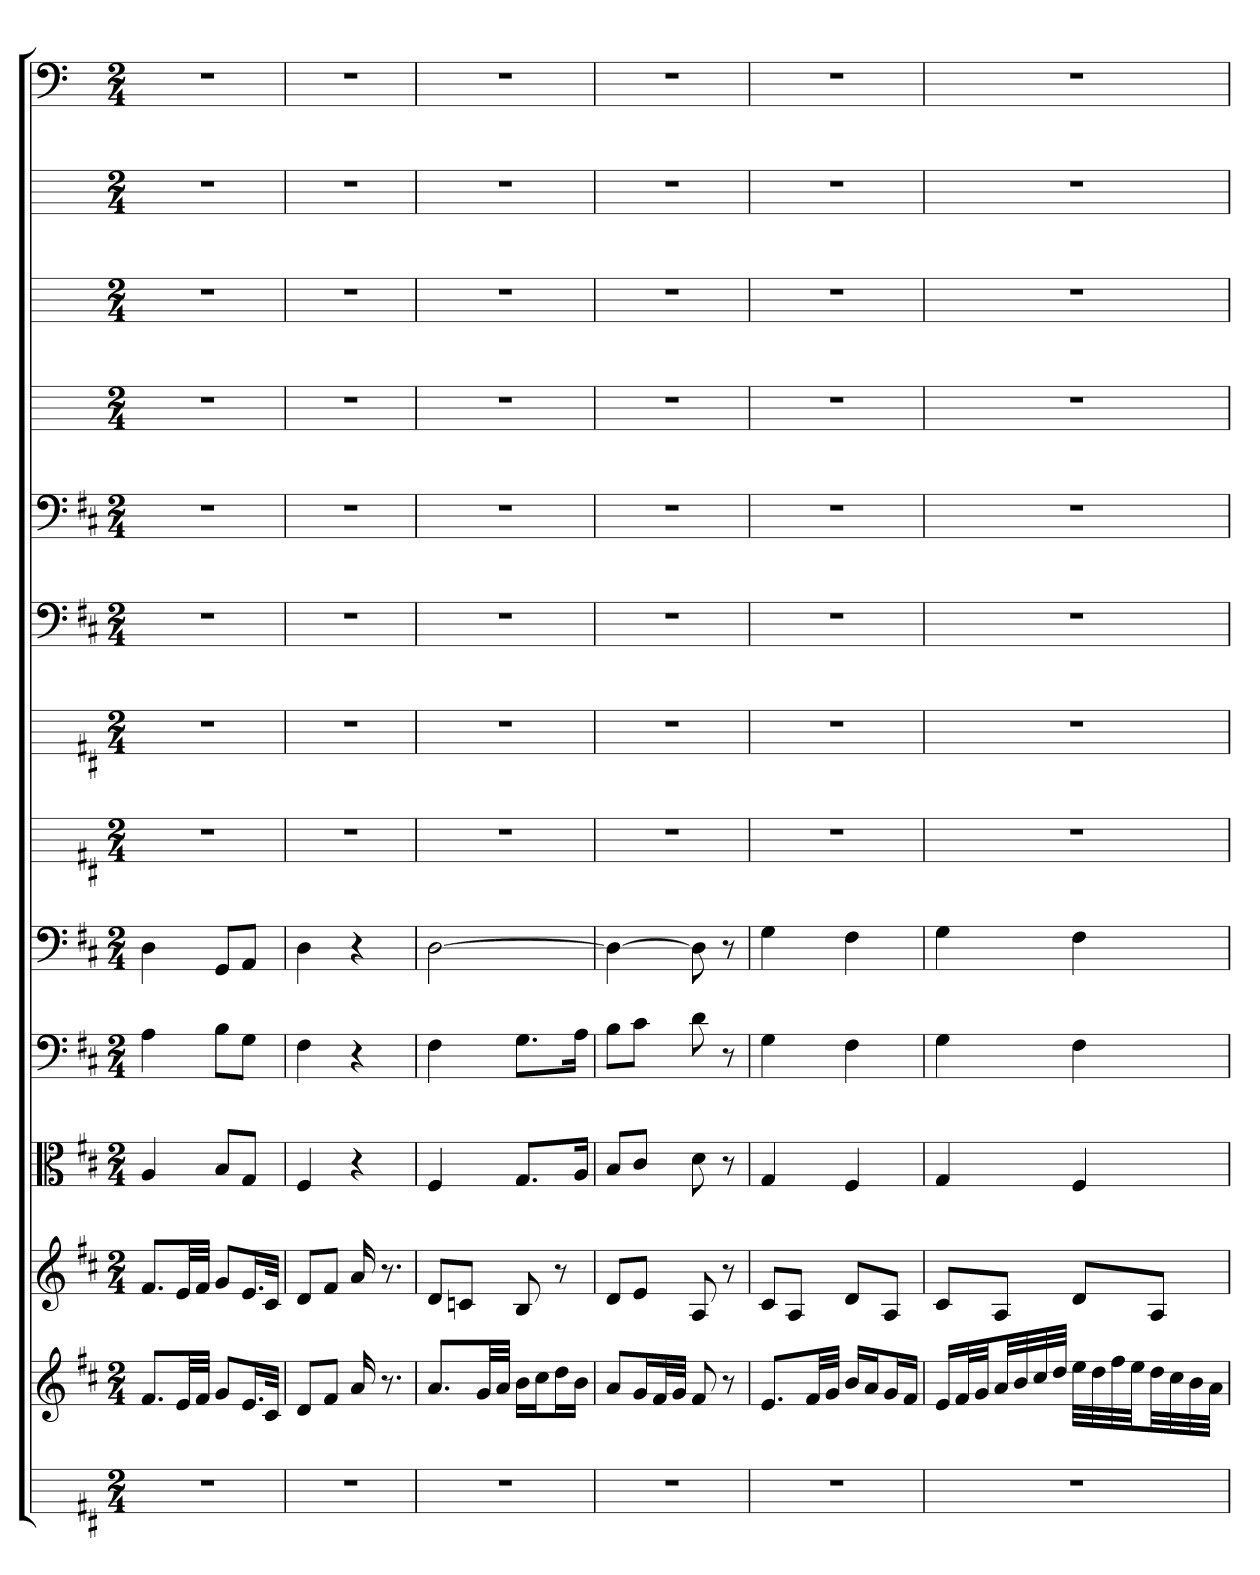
**kern	**kern	**kern	**kern	**kern	**kern	**kern	**kern	**kern	**kern	**kern	**kern	**kern	**kern
*part14	*part13	*part12	*part11	*part10	*part9	*part8	*part7	*part6	*part5	*part4	*part3	*part2	*part1
*staff14	*staff13	*staff12	*staff11	*staff10	*staff9	*staff8	*staff7	*staff6	*staff5	*staff4	*staff3	*staff2	*staff1
*	*	*	*clefC3	*clefF4	*clefF4	*	*	*clefF4	*clefF4	*	*	*	*clefF4
*k[f#c#]	*k[f#c#]	*k[f#c#]	*k[f#c#]	*k[f#c#]	*k[f#c#]	*k[f#c#]	*k[f#c#]	*k[f#c#]	*k[f#c#]	*k[]	*k[]	*k[]	*k[]
*M2/4	*M2/4	*M2/4	*M2/4	*M2/4	*M2/4	*M2/4	*M2/4	*M2/4	*M2/4	*M2/4	*M2/4	*M2/4	*M2/4
=1	=1	=1	=1	=1	=1	=1	=1	=1	=1	=1	=1	=1	=1
2r	8.f#L	8.f#L	4A	4A	4D	2r	2r	2r	2r	2r	2r	2r	2r
.	32eLL	32eLL	.	.	.	.	.	.	.	.	.	.	.
.	32f#JJJ	32f#JJJ	.	.	.	.	.	.	.	.	.	.	.
.	8gL	8gL	8B/L	8B\L	8GG/L	.	.	.	.	.	.	.	.
.	16.eL	16.eL	8G/J	8G\J	8AA/J	.	.	.	.	.	.	.	.
.	32c#JJk	32c#JJk	.	.	.	.	.	.	.	.	.	.	.
=2	=2	=2	=2	=2	=2	=2	=2	=2	=2	=2	=2	=2	=2
2r	8dL	8dL	4F#	4F#	4D	2r	2r	2r	2r	2r	2r	2r	2r
.	8f#J	8f#J	.	.	.	.	.	.	.	.	.	.	.
.	16a	16a	4r	4r	4r	.	.	.	.	.	.	.	.
.	8.r	8.r	.	.	.	.	.	.	.	.	.	.	.
=3	=3	=3	=3	=3	=3	=3	=3	=3	=3	=3	=3	=3	=3
2r	8.aL	8dL	4F#	4F#	[2D	2r	2r	2r	2r	2r	2r	2r	2r
.	.	8cnJ	.	.	.	.	.	.	.	.	.	.	.
.	32gLL	.	.	.	.	.	.	.	.	.	.	.	.
.	32aJJJ	.	.	.	.	.	.	.	.	.	.	.	.
.	16bLL	8B	8.G/L	8.G\L	.	.	.	.	.	.	.	.	.
.	16cc#J	.	.	.	.	.	.	.	.	.	.	.	.
.	16ddL	8r	.	.	.	.	.	.	.	.	.	.	.
.	16bJJ	.	16A/Jk	16A\Jk	.	.	.	.	.	.	.	.	.
=4	=4	=4	=4	=4	=4	=4	=4	=4	=4	=4	=4	=4	=4
2r	8aL	8dL	8B/L	8B\L	4D_	2r	2r	2r	2r	2r	2r	2r	2r
.	16gL	8eJ	8c#/J	8c#\J	.	.	.	.	.	.	.	.	.
.	32f#L	.	.	.	.	.	.	.	.	.	.	.	.
.	32gJJJ	.	.	.	.	.	.	.	.	.	.	.	.
.	8f#	8A	8d	8d	8D]	.	.	.	.	.	.	.	.
.	8r	8r	8r	8r	8r	.	.	.	.	.	.	.	.
=5	=5	=5	=5	=5	=5	=5	=5	=5	=5	=5	=5	=5	=5
2r	8.eL	8c#L	4G	4G	4G	2r	2r	2r	2r	2r	2r	2r	2r
.	.	8AJ	.	.	.	.	.	.	.	.	.	.	.
.	32f#LL	.	.	.	.	.	.	.	.	.	.	.	.
.	32gJJJ	.	.	.	.	.	.	.	.	.	.	.	.
.	16bLL	8dL	4F#	4F#	4F#	.	.	.	.	.	.	.	.
.	16aJ	.	.	.	.	.	.	.	.	.	.	.	.
.	16gL	8AJ	.	.	.	.	.	.	.	.	.	.	.
.	16f#JJ	.	.	.	.	.	.	.	.	.	.	.	.
=6	=6	=6	=6	=6	=6	=6	=6	=6	=6	=6	=6	=6	=6
2r	16eLL	8c#L	4G	4G	4G	2r	2r	2r	2r	2r	2r	2r	2r
.	32f#L	.	.	.	.	.	.	.	.	.	.	.	.
.	32gJJ	.	.	.	.	.	.	.	.	.	.	.	.
.	32aLL	8AJ	.	.	.	.	.	.	.	.	.	.	.
.	32b	.	.	.	.	.	.	.	.	.	.	.	.
.	32cc#	.	.	.	.	.	.	.	.	.	.	.	.
.	32ddJJJ	.	.	.	.	.	.	.	.	.	.	.	.
.	32eeLLL	8dL	4F#	4F#	4F#	.	.	.	.	.	.	.	.
.	32dd	.	.	.	.	.	.	.	.	.	.	.	.
.	32ff#	.	.	.	.	.	.	.	.	.	.	.	.
.	32eeJJ	.	.	.	.	.	.	.	.	.	.	.	.
.	32ddLL	8AJ	.	.	.	.	.	.	.	.	.	.	.
.	32cc#	.	.	.	.	.	.	.	.	.	.	.	.
.	32b	.	.	.	.	.	.	.	.	.	.	.	.
.	32aJJJ	.	.	.	.	.	.	.	.	.	.	.	.
=	=	=	=	=	=	=	=	=	=	=	=	=	=
*-	*-	*-	*-	*-	*-	*-	*-	*-	*-	*-	*-	*-	*-
